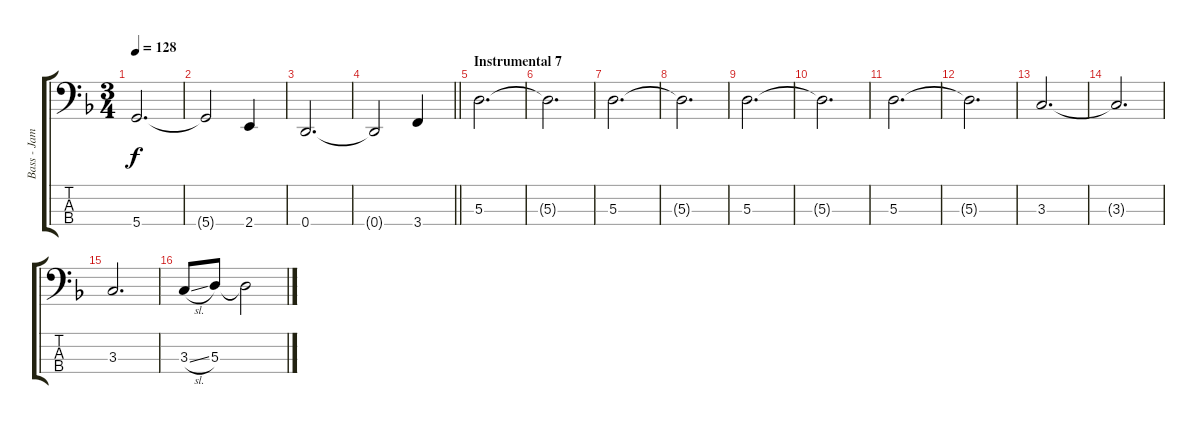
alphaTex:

\track ("Bass - James Johnston" "Bass - Jam") {instrument electricbassfinger}
\staff {score tabs}
\tuning (G2 D2 A1 D1) {hide}
\ts (3 4)
\tempo 128
\clef f4
\ks dminor
5.4.2{d dy f} |
5.4{t}.2 2.4.4 |
0.4.2{d} |
\barLineRight lightlight
0.4{t}.2 3.4.4 |
\section ("" "Instrumental 7")
5.3.2{d} |
5.3{t}.2{d} |
5.3.2{d} |
5.3{t}.2{d} |
5.3.2{d} |
5.3{t}.2{d} |
5.3.2{d} |
5.3{t}.2{d} |
3.3.2{d} |
3.3{t}.2{d} |
3.3.2{d} |
3.3{sl}.8 5.3.8 5.3{t}.2
